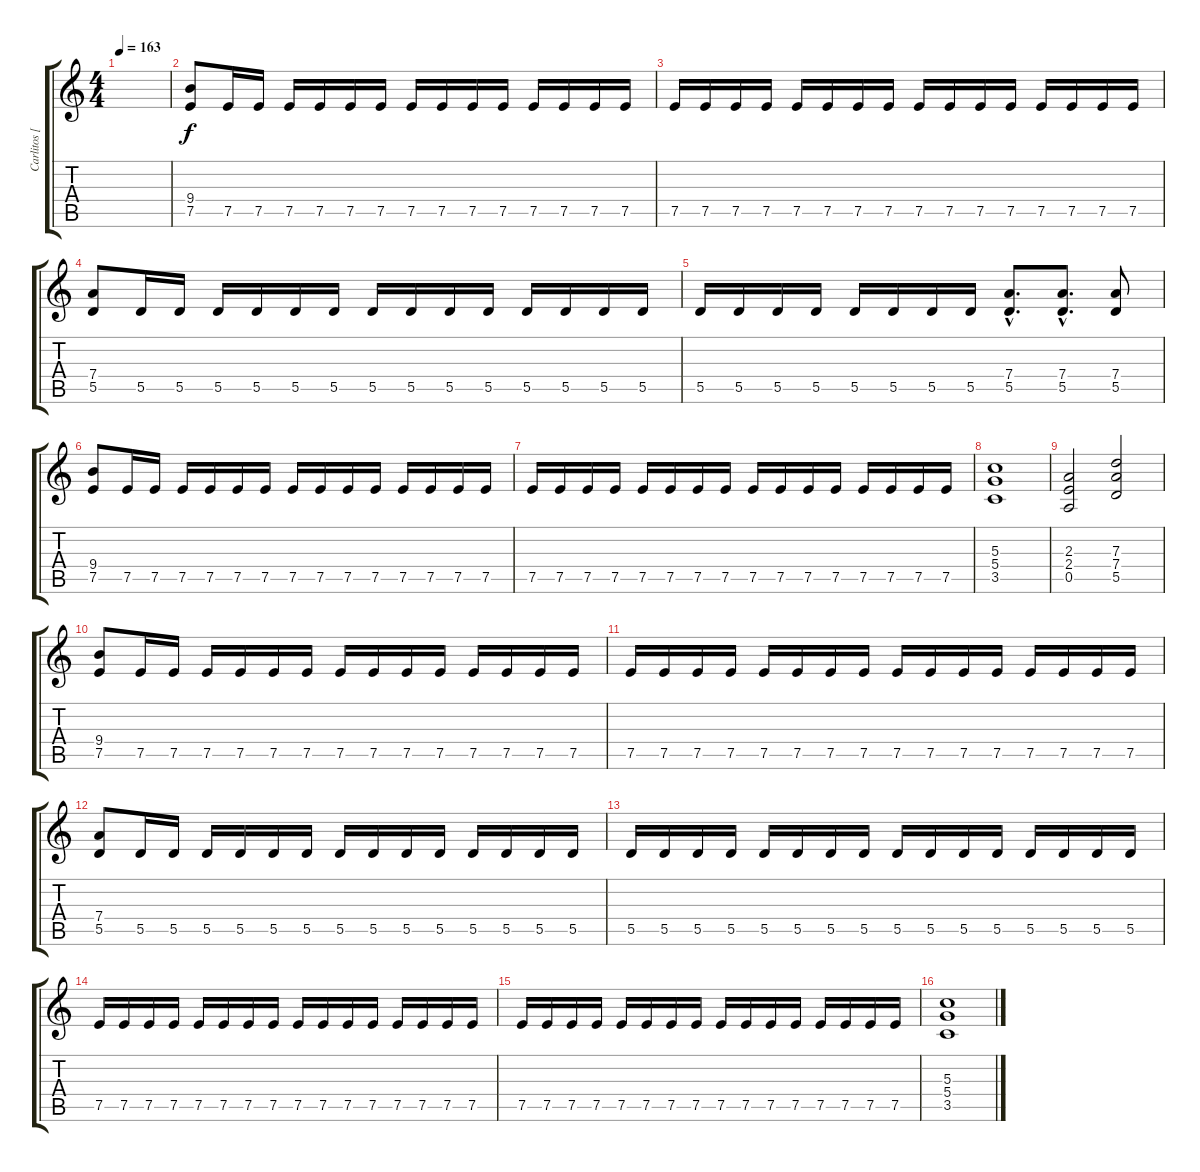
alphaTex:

\track ("Carlitos [guitarra]" "Carlitos [") {instrument distortionguitar}
\staff {score tabs}
\tuning (E4 B3 G3 D3 A2 E2) {hide}
\ts (4 4)
\tempo 163
\clef g2
\ks c
|
(9.4 7.5).8 7.5.16 7.5.16 7.5.16 7.5.16 7.5.16 7.5.16 7.5.16 7.5.16 7.5.16 7.5.16 7.5.16 7.5.16 7.5.16 7.5.16 |
7.5.16 7.5.16 7.5.16 7.5.16 7.5.16 7.5.16 7.5.16 7.5.16 7.5.16 7.5.16 7.5.16 7.5.16 7.5.16 7.5.16 7.5.16 7.5.16 |
(7.4 5.5).8 5.5.16 5.5.16 5.5.16 5.5.16 5.5.16 5.5.16 5.5.16 5.5.16 5.5.16 5.5.16 5.5.16 5.5.16 5.5.16 5.5.16 |
5.5.16 5.5.16 5.5.16 5.5.16 5.5.16 5.5.16 5.5.16 5.5.16 (7.4{hac} 5.5{hac}).8{d} (7.4{hac} 5.5{hac}).8{d} (7.4 5.5).8 |
(9.4 7.5).8 7.5.16 7.5.16 7.5.16 7.5.16 7.5.16 7.5.16 7.5.16 7.5.16 7.5.16 7.5.16 7.5.16 7.5.16 7.5.16 7.5.16 |
7.5.16 7.5.16 7.5.16 7.5.16 7.5.16 7.5.16 7.5.16 7.5.16 7.5.16 7.5.16 7.5.16 7.5.16 7.5.16 7.5.16 7.5.16 7.5.16 |
(5.3 5.4 3.5).1 |
(2.3 2.4 0.5).2 (7.3 7.4 5.5).2 |
(9.4 7.5).8 7.5.16 7.5.16 7.5.16 7.5.16 7.5.16 7.5.16 7.5.16 7.5.16 7.5.16 7.5.16 7.5.16 7.5.16 7.5.16 7.5.16 |
7.5.16 7.5.16 7.5.16 7.5.16 7.5.16 7.5.16 7.5.16 7.5.16 7.5.16 7.5.16 7.5.16 7.5.16 7.5.16 7.5.16 7.5.16 7.5.16 |
(7.4 5.5).8 5.5.16 5.5.16 5.5.16 5.5.16 5.5.16 5.5.16 5.5.16 5.5.16 5.5.16 5.5.16 5.5.16 5.5.16 5.5.16 5.5.16 |
5.5.16 5.5.16 5.5.16 5.5.16 5.5.16 5.5.16 5.5.16 5.5.16 5.5.16 5.5.16 5.5.16 5.5.16 5.5.16 5.5.16 5.5.16 5.5.16 |
7.5.16 7.5.16 7.5.16 7.5.16 7.5.16 7.5.16 7.5.16 7.5.16 7.5.16 7.5.16 7.5.16 7.5.16 7.5.16 7.5.16 7.5.16 7.5.16 |
7.5.16 7.5.16 7.5.16 7.5.16 7.5.16 7.5.16 7.5.16 7.5.16 7.5.16 7.5.16 7.5.16 7.5.16 7.5.16 7.5.16 7.5.16 7.5.16 |
(5.3 5.4 3.5).1
